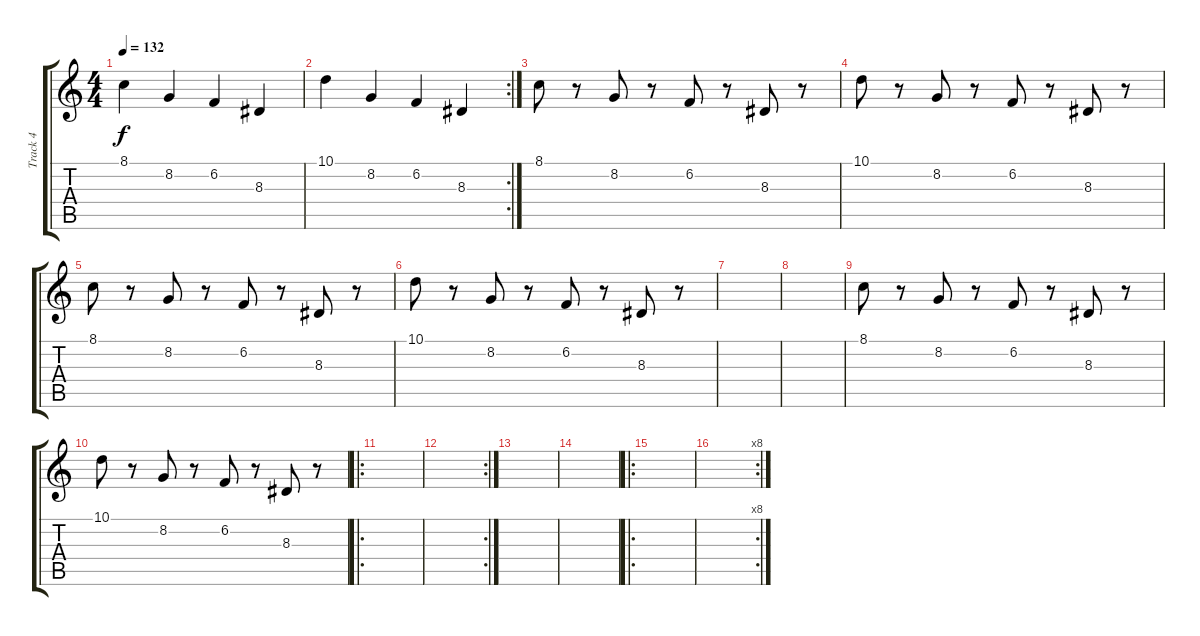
\track ("Track 4" "Track 4") {instrument acousticgrandpiano}
\staff {score tabs}
\tuning (E4 B3 G3 D3 A2 E2) {hide}
\ts (4 4)
\tempo 132
\clef g2
\ks c
8.1.4{dy f instrument acousticgrandpiano} 8.2.4 6.2.4 8.3.4 |
\rc 2
10.1.4 8.2.4 6.2.4 8.3.4 |
8.1.8 r.8 8.2.8 r.8 6.2.8 r.8 8.3.8 r.8 |
10.1.8 r.8 8.2.8 r.8 6.2.8 r.8 8.3.8 r.8 |
8.1.8 r.8 8.2.8 r.8 6.2.8 r.8 8.3.8 r.8 |
10.1.8 r.8 8.2.8 r.8 6.2.8 r.8 8.3.8 r.8 |
|
|
8.1.8 r.8 8.2.8 r.8 6.2.8 r.8 8.3.8 r.8 |
10.1.8 r.8 8.2.8 r.8 6.2.8 r.8 8.3.8 r.8 |
\ro
|
\rc 2
|
|
|
\ro
|
\rc 8
